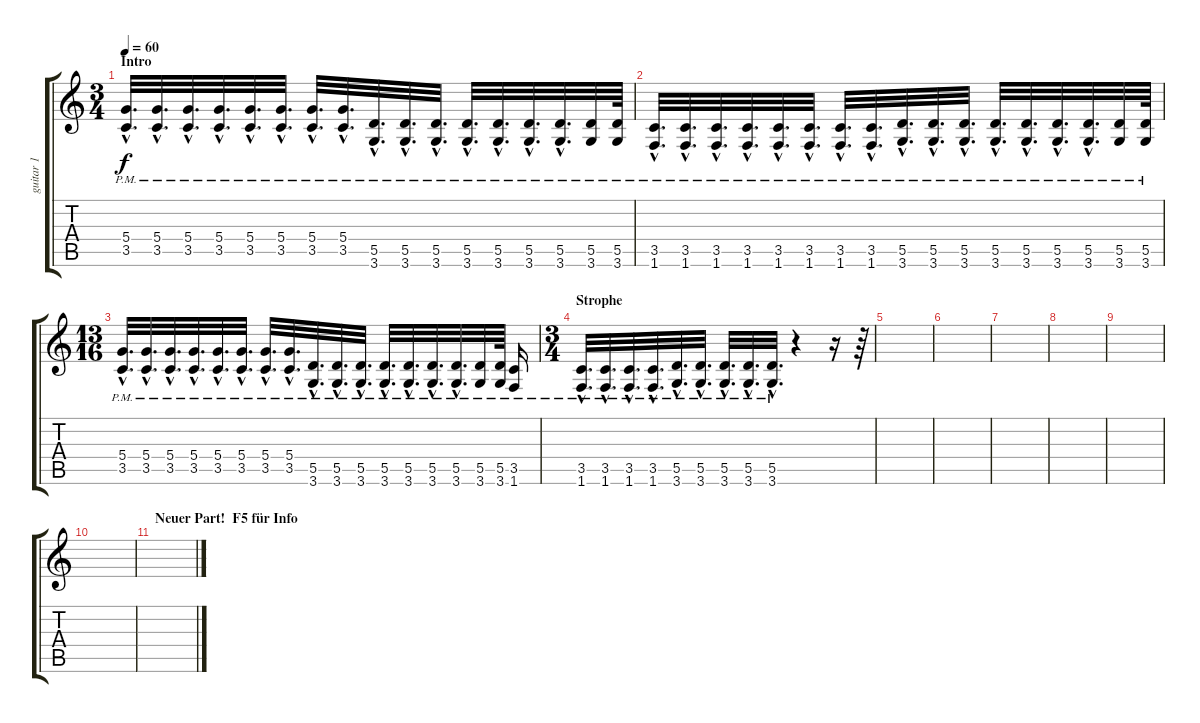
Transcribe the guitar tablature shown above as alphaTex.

\track ("guitar 1" "guitar 1") {instrument electricguitarmuted}
\staff {score tabs}
\tuning (E4 B3 G3 D3 A2 E2) {hide}
\ts (3 4)
\section ("" "Intro")
\tempo 60
\clef g2
\ks c
(5.4{hac} 3.5{hac pm}).32{d dy f instrument electricguitarmuted} (5.4{hac pm} 3.5{hac}).32{d} (5.4{hac pm} 3.5{hac}).32{d} (5.4{hac pm} 3.5{hac}).32{d} (5.4{hac pm} 3.5{hac}).32{d} (5.4{hac pm} 3.5{hac}).32{d} (5.4{hac pm} 3.5{hac}).32{d} (5.4{hac pm} 3.5{hac}).32{d} (5.5{hac pm} 3.6{hac}).32{d} (5.5{hac pm} 3.6{hac}).32{d} (5.5{hac pm} 3.6{hac pm}).32{d} (5.5{hac pm} 3.6{hac}).32{d} (5.5{hac pm} 3.6{hac}).32{d} (5.5{hac pm} 3.6{hac}).32{d} (5.5{hac pm} 3.6{hac}).32{d} (5.5{pm} 3.6).32 (5.5{pm} 3.6).64 |
(3.5{hac pm} 1.6{hac}).32{d} (3.5{hac pm} 1.6{hac}).32{d} (3.5{hac pm} 1.6{hac}).32{d} (3.5{hac pm} 1.6{hac}).32{d} (3.5{hac pm} 1.6{hac}).32{d} (3.5{hac pm} 1.6{hac}).32{d} (3.5{hac pm} 1.6{hac}).32{d} (3.5{hac pm} 1.6{hac}).32{d} (5.5{hac pm} 3.6{hac}).32{d} (5.5{hac pm} 3.6{hac}).32{d} (5.5{hac pm} 3.6{hac}).32{d} (5.5{hac pm} 3.6{hac}).32{d} (5.5{hac pm} 3.6{hac}).32{d} (5.5{hac pm} 3.6{hac}).32{d} (5.5{hac pm} 3.6{hac}).32{d} (5.5{pm} 3.6).32 (5.5{pm} 3.6).64 |
\ts (13 16)
(5.4{hac} 3.5{hac pm}).32{d} (5.4{hac pm} 3.5{hac}).32{d} (5.4{hac pm} 3.5{hac}).32{d} (5.4{hac pm} 3.5{hac}).32{d} (5.4{hac pm} 3.5{hac}).32{d} (5.4{hac pm} 3.5{hac}).32{d} (5.4{hac pm} 3.5{hac}).32{d} (5.4{hac pm} 3.5{hac}).32{d} (5.5{hac pm} 3.6{hac}).32{d} (5.5{hac pm} 3.6{hac}).32{d} (5.5{hac pm} 3.6{hac pm}).32{d} (5.5{hac pm} 3.6{hac}).32{d} (5.5{hac pm} 3.6{hac}).32{d} (5.5{hac pm} 3.6{hac}).32{d} (5.5{hac pm} 3.6{hac}).32{d} (5.5{pm} 3.6).32 (5.5 3.6{pm}).64 (3.5{pm} 1.6).16 |
\ts (3 4)
\section ("" "Strophe")
(3.5{hac pm} 1.6{hac}).32{d volume 5} (3.5{hac pm} 1.6{hac}).32{d} (3.5{hac pm} 1.6{hac}).32{d} (3.5{hac pm} 1.6{hac}).32{d} (5.5{hac pm} 3.6{hac}).32{d} (5.5{hac pm} 3.6{hac}).32{d} (5.5{hac pm} 3.6{hac}).32{d} (5.5{hac pm} 3.6{hac}).32{d} (5.5{hac pm} 3.6{hac}).32{d} r.4 r.16 r.64 |
|
|
|
|
|
|
\section ("" "Neuer Part!  F5 für Info")
